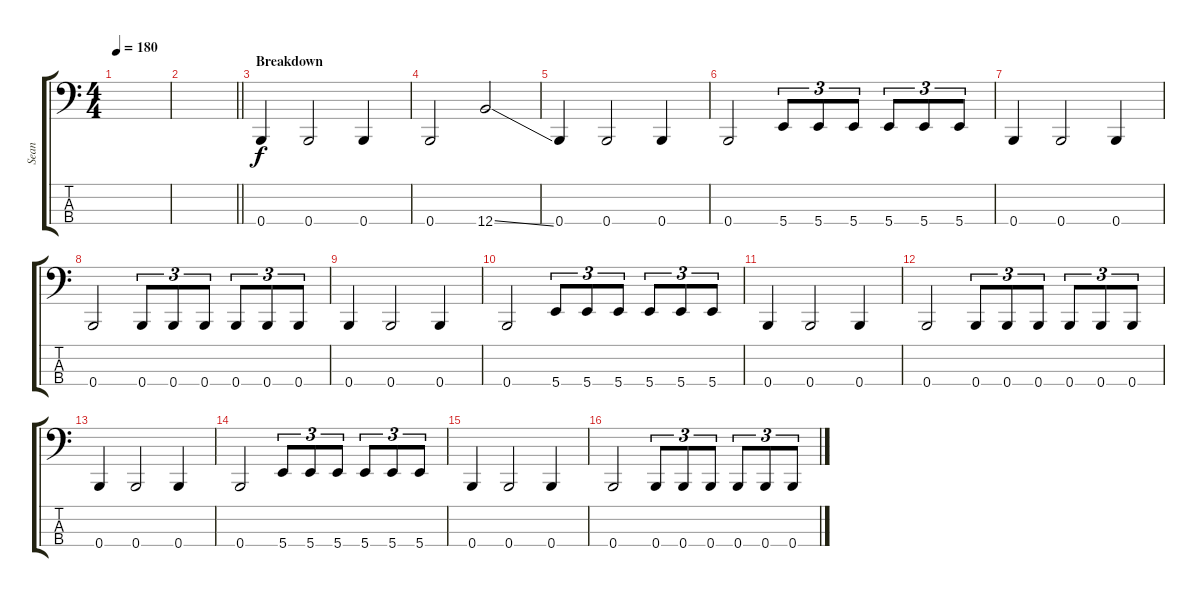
\track ("Sean" "Sean") {instrument electricbasspick}
\staff {score tabs}
\tuning (E2 B1 Gb1 B0) {hide}
\ts (4 4)
\tempo 180
\clef f4
\ks c
|
\barLineRight lightlight
|
\section ("" "Breakdown")
0.4.4 0.4.2 0.4.4 |
0.4.2 12.4{ss}.2 |
0.4.4 0.4.2 0.4.4 |
0.4.2 5.4.8{tu (3 2)} 5.4.8{tu (3 2)} 5.4.8{tu (3 2)} 5.4.8{tu (3 2)} 5.4.8{tu (3 2)} 5.4.8{tu (3 2)} |
0.4.4 0.4.2 0.4.4 |
0.4.2 0.4.8{tu (3 2)} 0.4.8{tu (3 2)} 0.4.8{tu (3 2)} 0.4.8{tu (3 2)} 0.4.8{tu (3 2)} 0.4.8{tu (3 2)} |
0.4.4 0.4.2 0.4.4 |
0.4.2 5.4.8{tu (3 2)} 5.4.8{tu (3 2)} 5.4.8{tu (3 2)} 5.4.8{tu (3 2)} 5.4.8{tu (3 2)} 5.4.8{tu (3 2)} |
0.4.4 0.4.2 0.4.4 |
0.4.2 0.4.8{tu (3 2)} 0.4.8{tu (3 2)} 0.4.8{tu (3 2)} 0.4.8{tu (3 2)} 0.4.8{tu (3 2)} 0.4.8{tu (3 2)} |
0.4.4 0.4.2 0.4.4 |
0.4.2 5.4.8{tu (3 2)} 5.4.8{tu (3 2)} 5.4.8{tu (3 2)} 5.4.8{tu (3 2)} 5.4.8{tu (3 2)} 5.4.8{tu (3 2)} |
0.4.4 0.4.2 0.4.4 |
0.4.2 0.4.8{tu (3 2)} 0.4.8{tu (3 2)} 0.4.8{tu (3 2)} 0.4.8{tu (3 2)} 0.4.8{tu (3 2)} 0.4.8{tu (3 2)}
